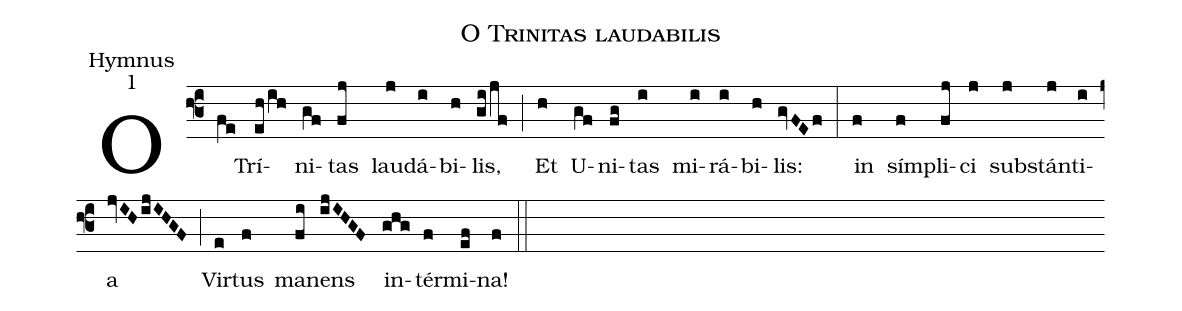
name:O Trinitas laudabilis;
office-part:Hymnus;
mode:1;
%%
(f3) O(fe) Trí(eh/ih)ni(gf)tas(fj) lau(j)dá(i)bi(h)lis,(gi/jf) (;) Et(h) U(gf)ni(fg)tas(i) mi(i)rá(i)bi(h)lis:(gvFEf) (:)
in(f) sím(f)pli(fj)ci(j) sub(j)stán(j)ti(i)a(jvIH/ijIHGF) (;) Vir(e)tus(f) ma(fi)nens(ijIHGF) in(ghg)tér(f)mi(ef)na!(f) (::)
